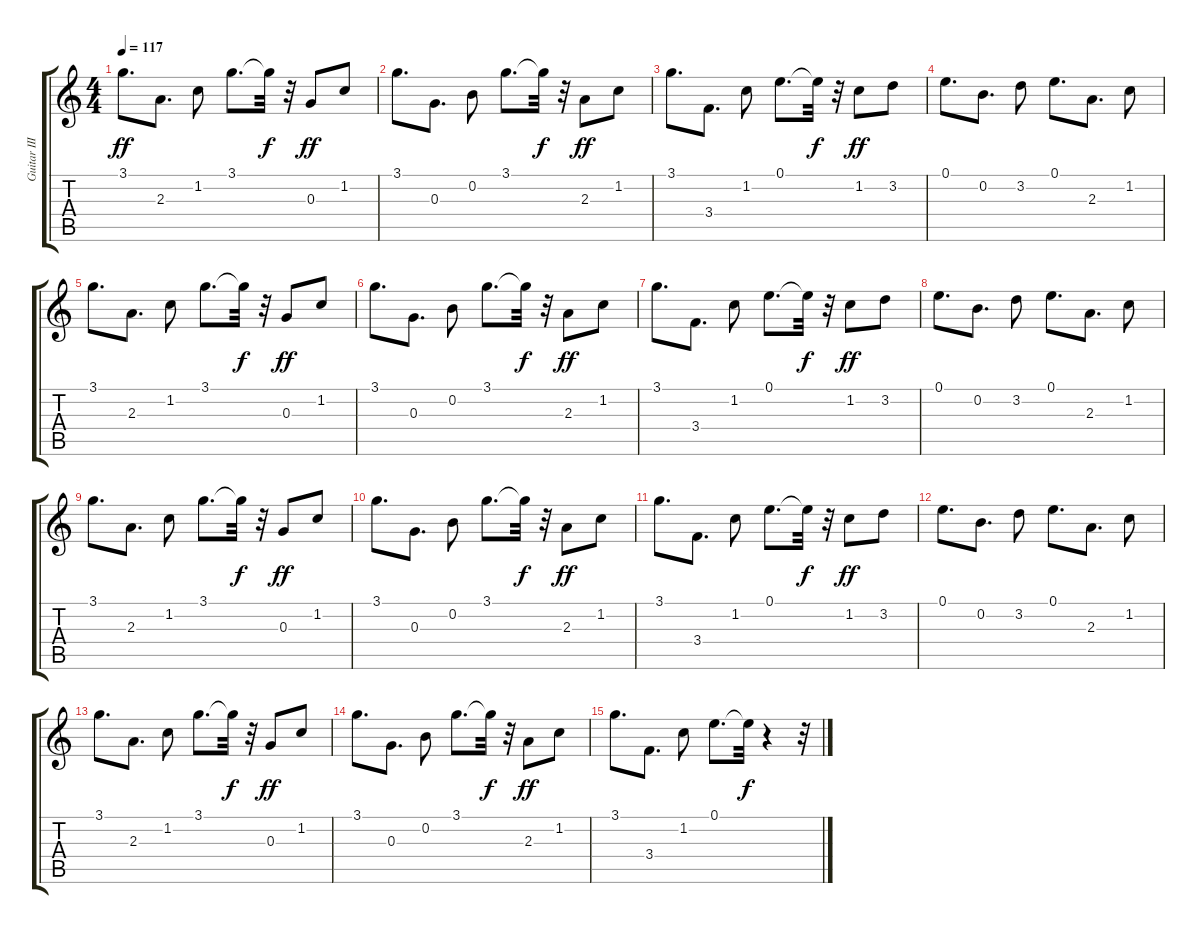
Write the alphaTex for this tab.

\track ("Guitar III" "Guitar III") {instrument overdrivenguitar}
\staff {score tabs}
\tuning (E4 B3 G3 D3 A2 E2) {hide}
\ts (4 4)
\tempo 117
\clef g2
\ks c
3.1.8{d dy ff} 2.3.8{d} 1.2.8 3.1.8{d} 3.1{t}.32{dy f} r.32 0.3.8{dy ff} 1.2.8 |
3.1.8{d} 0.3.8{d} 0.2.8 3.1.8{d} 3.1{t}.32{dy f} r.32 2.3.8{dy ff} 1.2.8 |
3.1.8{d} 3.4.8{d} 1.2.8 0.1.8{d} 0.1{t}.32{dy f} r.32 1.2.8{dy ff} 3.2.8 |
0.1.8{d} 0.2.8{d} 3.2.8 0.1.8{d} 2.3.8{d} 1.2.8 |
3.1.8{d} 2.3.8{d} 1.2.8 3.1.8{d} 3.1{t}.32{dy f} r.32 0.3.8{dy ff} 1.2.8 |
3.1.8{d} 0.3.8{d} 0.2.8 3.1.8{d} 3.1{t}.32{dy f} r.32 2.3.8{dy ff} 1.2.8 |
3.1.8{d} 3.4.8{d} 1.2.8 0.1.8{d} 0.1{t}.32{dy f} r.32 1.2.8{dy ff} 3.2.8 |
0.1.8{d} 0.2.8{d} 3.2.8 0.1.8{d} 2.3.8{d} 1.2.8 |
3.1.8{d} 2.3.8{d} 1.2.8 3.1.8{d} 3.1{t}.32{dy f} r.32 0.3.8{dy ff} 1.2.8 |
3.1.8{d volume 16} 0.3.8{d volume 15} 0.2.8{volume 15} 3.1.8{d volume 14} 3.1{t}.32{dy f} r.32 2.3.8{dy ff volume 14} 1.2.8{volume 14} |
3.1.8{d volume 13} 3.4.8{d volume 13} 1.2.8{volume 12} 0.1.8{d volume 12} 0.1{t}.32{dy f} r.32 1.2.8{dy ff volume 11} 3.2.8{volume 11} |
0.1.8{d volume 10} 0.2.8{d volume 10} 3.2.8{volume 9} 0.1.8{d volume 9} 2.3.8{d volume 8} 1.2.8{volume 8} |
3.1.8{d volume 8} 2.3.8{d volume 7} 1.2.8{volume 6} 3.1.8{d volume 6} 3.1{t}.32{dy f} r.32 0.3.8{dy ff volume 6} 1.2.8{volume 5} |
3.1.8{d volume 5} 0.3.8{d volume 4} 0.2.8{volume 4} 3.1.8{d volume 3} 3.1{t}.32{dy f} r.32 2.3.8{dy ff volume 3} 1.2.8{volume 2} |
3.1.8{d volume 2} 3.4.8{d volume 2} 1.2.8{volume 1} 0.1.8{d volume 1} 0.1{t}.32{dy f} r.4 r.32
